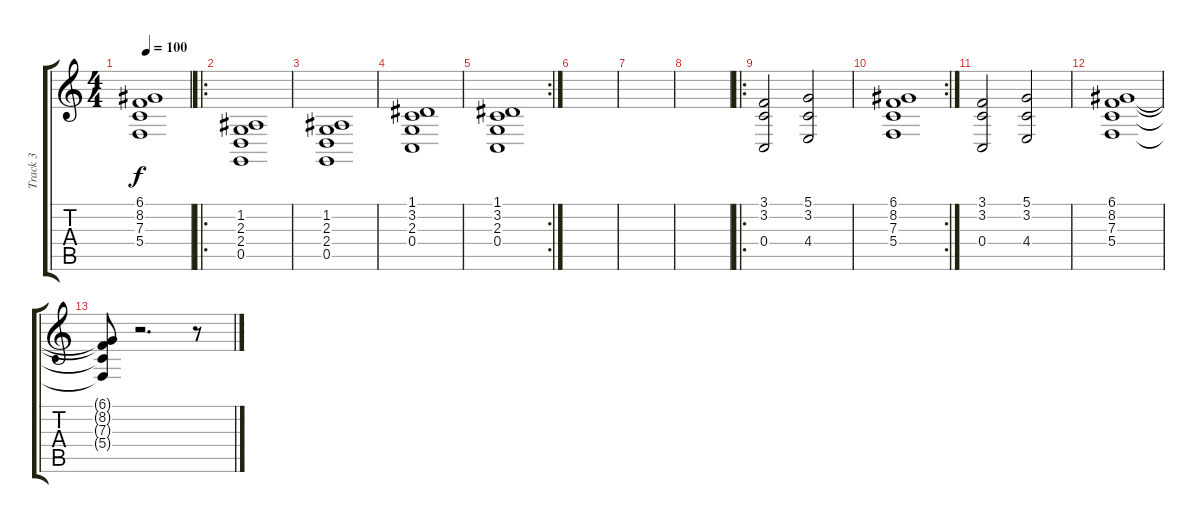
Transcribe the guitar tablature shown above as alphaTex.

\track ("Track 3" "Track 3") {instrument choiraahs}
\staff {score tabs}
\tuning (D4 A3 F3 C3 G2 D2) {hide}
\ts (4 4)
\tempo 100
\clef g2
\ks c
(6.1 8.2 7.3 5.4).1{dy f} |
\ro
(1.2 2.3 2.4 0.5).1 |
(1.2 2.3 2.4 0.5).1 |
(1.1 3.2 2.3 0.4).1 |
\rc 2
(1.1 3.2 2.3 0.4).1 |
|
|
|
\ro
(3.1 3.2 0.4).2 (5.1 3.2 4.4).2 |
\rc 2
(6.1 8.2 7.3 5.4).1 |
(3.1 3.2 0.4).2 (5.1 3.2 4.4).2 |
(6.1 8.2 7.3 5.4).1 |
(6.1{t} 8.2{t} 7.3{t} 5.4{t}).8 r.2{d} r.8
